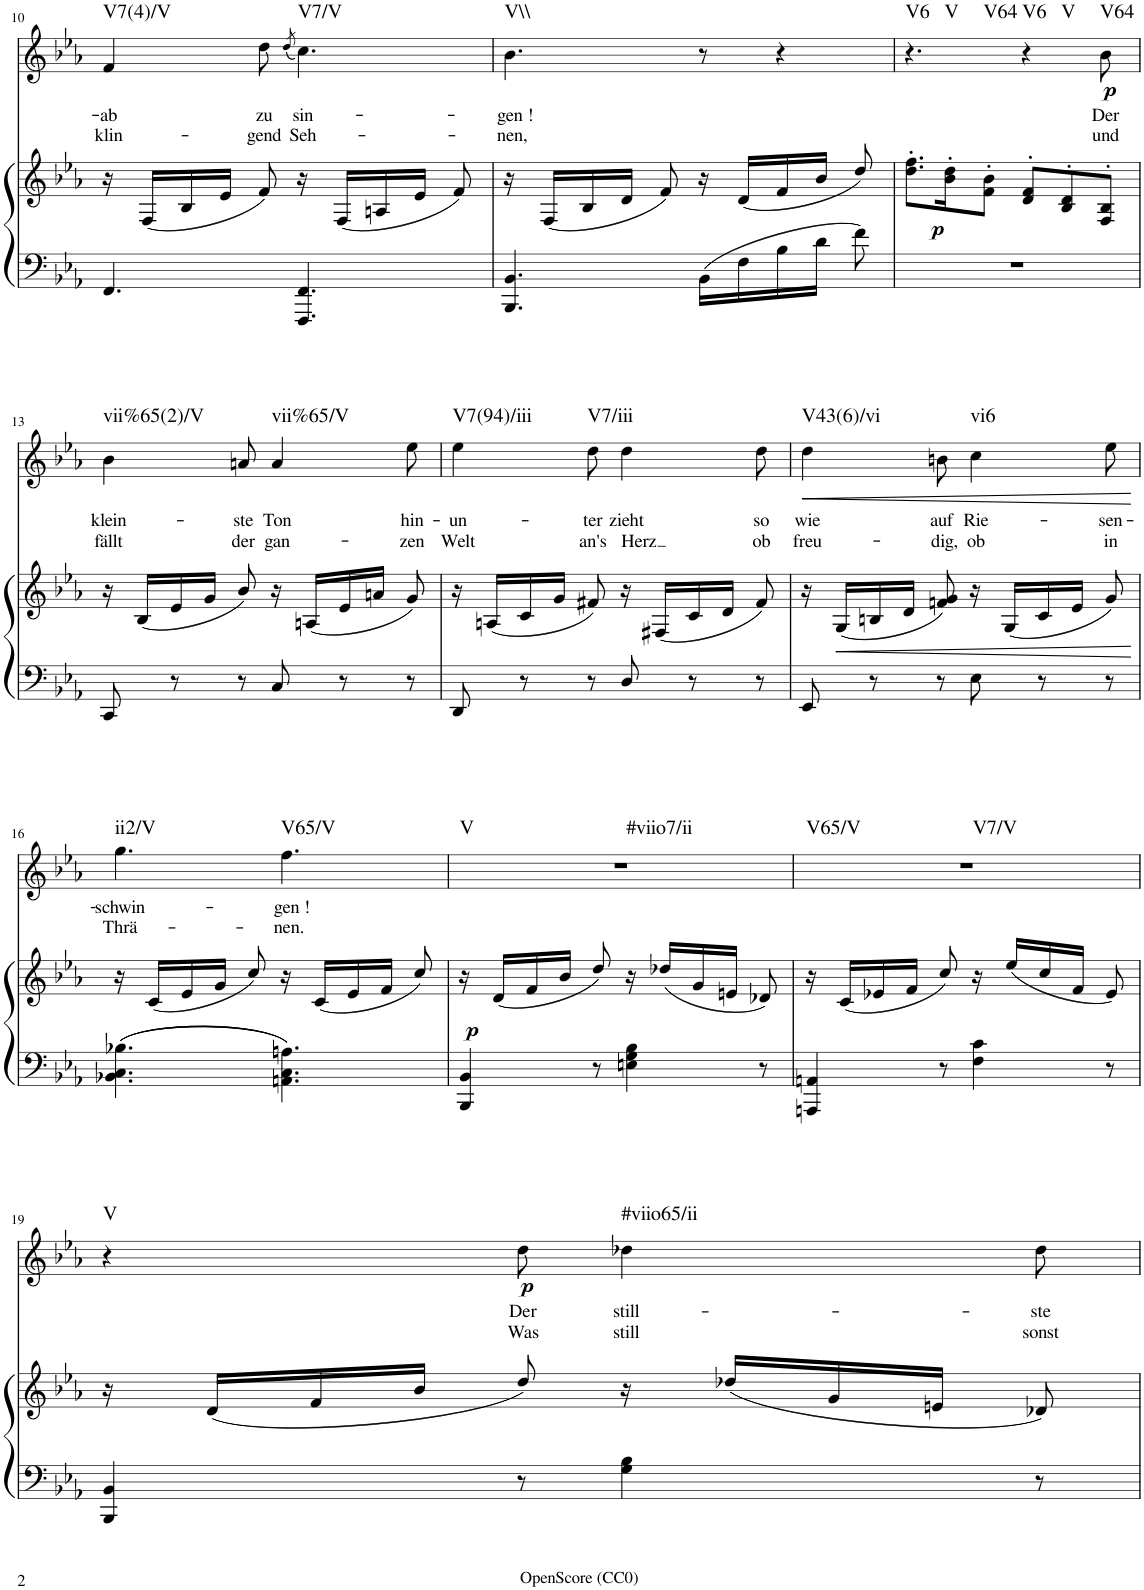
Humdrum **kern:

**kern	**kern	**dynam	**kern	**text	**text	**dynam	**harte
*part2	*part2	*part2	*part1	*part1	*part1	*part1	*part1
*staff3	*staff2	*staff2/3	*staff1	*staff1	*staff1	*staff1	*
*I"Piano	*	*	*I"Voice	*	*	*	*
*I'Pno	*	*	*	*	*	*	*
!!LO:PB:g=z
*clefF4	*clefG2	*	*clefG2	*	*	*	*
*k[b-e-a-]	*k[b-e-a-]	*	*k[b-e-a-]	*	*	*	*
*M6/8	*M6/8	*	*M6/8	*	*	*	*
=10	=10	=10	=10	=10	=10	=10	=10
!	!	!	!	!LO:LY:b	!LO:LY:b	!	!LO:H:kt=V7(4)/V
4.FF/	16r	.	4f/	-ab	klin-	.	N
.	(16F/LL	.	.	.	.	.	.
.	16B-/	.	.	.	.	.	.
.	16e-/JJ	.	.	.	.	.	.
!	!	!	!	!LO:LY:b	!LO:LY:b	!	!
.	8f/)	.	8dd\	zu	-gend	.	.
.	.	.	(8qdd/	.	.	.	.
!	!	!	!	!LO:LY:b	!LO:LY:b	!	!LO:H:kt=V7/V
4.FFF/ 4.FF/	16r	.	4.cc\)	sin-	Seh-	.	N
.	(16F/LL	.	.	.	.	.	.
.	16An/	.	.	.	.	.	.
.	16e-/JJ	.	.	.	.	.	.
.	8f/)	.	.	.	.	.	.
=11	=11	=11	=11	=11	=11	=11	=11
!	!	!	!	!LO:LY:b	!LO:LY:b	!	!LO:H:kt=V\\
4.BBB-/ 4.BB-/	16r	.	4.b-\	-gen !	-nen,	.	N
.	(16F/LL	.	.	.	.	.	.
.	16B-/	.	.	.	.	.	.
.	16d/JJ	.	.	.	.	.	.
.	8f/)	.	.	.	.	.	.
16BB-\LL	16r	.	8r	.	.	.	.
16F\	(16d/LL	.	.	.	.	.	.
16B-\	16f/	.	4r	.	.	.	.
16d\JJ	16b-/JJ	.	.	.	.	.	.
8f\	8dd/)	.	.	.	.	.	.
=12	=12	=12	=12	=12	=12	=12	=12
!	!	!	!	!	!	!	!LO:H:n=1:kt=V6
!	!	!	!	!	!	!	!LO:H:n=2:kt=V
!	!	!	!	!	!	!	!LO:H:n=3:kt=V64
2.r	8.dd\' 8.ff\'L	.	4.r	.	.	.	N N N
!	!	!LO:DY:b	!	!	!	!	!
.	16b-\' 16dd\'K	p	.	.	.	.	.
.	8f\'> 8b-\'>J	.	.	.	.	.	.
!	!	!	!	!	!	!	!LO:H:n=1:kt=V6
!	!	!	!	!	!	!	!LO:H:n=2:kt=V
.	8d/'> 8f/'>L	.	4r	.	.	.	N N
.	8B-/'> 8d/'>	.	.	.	.	.	.
!	!	!	!	!LO:LY:b	!LO:LY:b	!LO:DY:b	!LO:H:kt=V64
.	8F/'> 8B-/'>J	.	8b-\	Der	und	p	N
!!LO:LB:g=z
=13	=13	=13	=13	=13	=13	=13	=13
!	!	!	!	!LO:LY:b	!LO:LY:b	!	!LO:H:kt=vii%65(2)/V
8CC/	16r	.	4b-\	klein-	fällt	.	N
.	(16B-/LL	.	.	.	.	.	.
8r	16e-/	.	.	.	.	.	.
.	16g/JJ	.	.	.	.	.	.
!	!	!	!	!LO:LY:b	!LO:LY:b	!	!
8r	8b-/)	.	8an/	-ste	der	.	.
!	!	!	!	!LO:LY:b	!LO:LY:b	!	!LO:H:kt=vii%65/V
8C/	16r	.	4a/	Ton	gan-	.	N
.	(16An/LL	.	.	.	.	.	.
8r	16e-/	.	.	.	.	.	.
.	16an/JJ	.	.	.	.	.	.
!	!	!	!	!LO:LY:b	!LO:LY:b	!	!
8r	8g/)	.	8ee-\	hin-	-zen	.	.
=14	=14	=14	=14	=14	=14	=14	=14
!	!	!	!	!LO:LY:b	!LO:LY:b	!	!LO:H:kt=V7(94)/iii
8DD/	16r	.	4ee-\	-un-	Welt	.	N
.	(16An/LL	.	.	.	.	.	.
8r	16c/	.	.	.	.	.	.
.	16g/JJ	.	.	.	.	.	.
!	!	!	!	!LO:LY:b	!LO:LY:b	!	!LO:H:kt=V7/iii
8r	8f#X/)	.	8dd\	-ter	an's	.	N
!	!	!	!	!LO:LY:b	!LO:LY:b	!	!
8D/	16r	.	4dd\	zieht	Herz	.	.
.	(16F#X/LL	.	.	.	.	.	.
8r	16c/	.	.	.	.	.	.
.	16d/JJ	.	.	.	.	.	.
!	!	!	!	!LO:LY:b	!LO:LY:b	!	!
8r	8f#/)	.	8dd\	so	ob	.	.
=15	=15	=15	=15	=15	=15	=15	=15
!	!	!	!	!LO:LY:b	!LO:LY:b	!LO:HP:b	!LO:H:kt=V43(6)/vi
8EE-/	16r	.	4dd\	wie	freu-	<	N
!	!	!LO:HP:b	!	!	!	!	!
.	(16G/LL	<	.	.	.	.	.
8r	16Bn/	.	.	.	.	.	.
.	16d/JJ	.	.	.	.	.	.
!	!	!	!	!LO:LY:b	!LO:LY:b	!	!
8r	8fn/ 8g/)	.	8bn\	auf	-dig,	.	.
!	!	!	!	!LO:LY:b	!LO:LY:b	!	!LO:H:kt=vi6
8E-\	16r	.	4cc\	Rie-	ob	.	N
.	(16G/LL	.	.	.	.	.	.
8r	16c/	.	.	.	.	.	.
.	16e-/JJ	.	.	.	.	.	.
!	!	!	!	!LO:LY:b	!LO:LY:b	!	!
8r	8g/)	.	8ee-\	-sen-	in	.	.
.	.	[	.	.	.	[	.
!!LO:LB:g=z
=16	=16	=16	=16	=16	=16	=16	=16
!	!	!	!	!LO:LY:b	!LO:LY:b	!	!LO:H:kt=ii2/V
4.BB-X\ 4.C\ 4.B-X\	16r	.	4.gg\	-schwin-	Thrä-	.	N
.	(16c/LL	.	.	.	.	.	.
.	16e-/	.	.	.	.	.	.
.	16g/JJ	.	.	.	.	.	.
.	8cc/)	.	.	.	.	.	.
!	!	!	!	!LO:LY:b	!LO:LY:b	!	!LO:H:kt=V65/V
4.AAn\ 4.C\ 4.An\	16r	.	4.ff\	-gen !	-nen.	.	N
.	(16c/LL	.	.	.	.	.	.
.	16e-/	.	.	.	.	.	.
.	16f/JJ	.	.	.	.	.	.
.	8cc/)	.	.	.	.	.	.
=17	=17	=17	=17	=17	=17	=17	=17
!	!	!LO:DY:b	!	!	!	!	!LO:H:n=1:kt=V
!	!	!	!	!	!	!	!LO:H:n=2:kt=#viio7/ii
4BBB-/ 4BB-/	16r	p	2.r	.	.	.	N N
.	(16d/LL	.	.	.	.	.	.
.	16f/	.	.	.	.	.	.
.	16b-/JJ	.	.	.	.	.	.
8r	8dd/)	.	.	.	.	.	.
4En\ 4G\ 4B-\	16r	.	.	.	.	.	.
.	(16dd-X/LL	.	.	.	.	.	.
.	16g/	.	.	.	.	.	.
.	16en/JJ	.	.	.	.	.	.
8r	8d-X/)	.	.	.	.	.	.
=18	=18	=18	=18	=18	=18	=18	=18
!	!	!	!	!	!	!	!LO:H:n=1:kt=V65/V
!	!	!	!	!	!	!	!LO:H:n=2:kt=V7/V
4AAAn/ 4AAn/	16r	.	2.r	.	.	.	N N
.	(16c/LL	.	.	.	.	.	.
.	16e-X/	.	.	.	.	.	.
.	16f/JJ	.	.	.	.	.	.
8r	8cc/)	.	.	.	.	.	.
4F\ 4c\	16r	.	.	.	.	.	.
.	(16ee-/LL	.	.	.	.	.	.
.	16cc/	.	.	.	.	.	.
.	16f/JJ	.	.	.	.	.	.
8r	8e-/)	.	.	.	.	.	.
!!LO:LB:g=z
=19	=19	=19	=19	=19	=19	=19	=19
!	!	!	!	!	!	!	!LO:H:kt=V
4BBB-/ 4BB-/	16r	.	4r	.	.	.	N
.	(16d/LL	.	.	.	.	.	.
.	16f/	.	.	.	.	.	.
.	16b-/JJ	.	.	.	.	.	.
!	!	!	!	!LO:LY:b	!LO:LY:b	!LO:DY:b	!
8r	8dd/)	.	8dd\	Der	Was	p	.
!	!	!	!	!LO:LY:b	!LO:LY:b	!	!LO:H:kt=#viio65/ii
4G\ 4B-\	16r	.	4dd-X\	still-	still	.	N
.	(16dd-X/LL	.	.	.	.	.	.
.	16g/	.	.	.	.	.	.
.	16en/JJ	.	.	.	.	.	.
!	!	!	!	!LO:LY:b	!LO:LY:b	!	!
8r	8d-X/)	.	8dd-\	-ste	sonst	.	.
=	=	=	=	=	=	=	=
*-	*-	*-	*-	*-	*-	*-	*-
